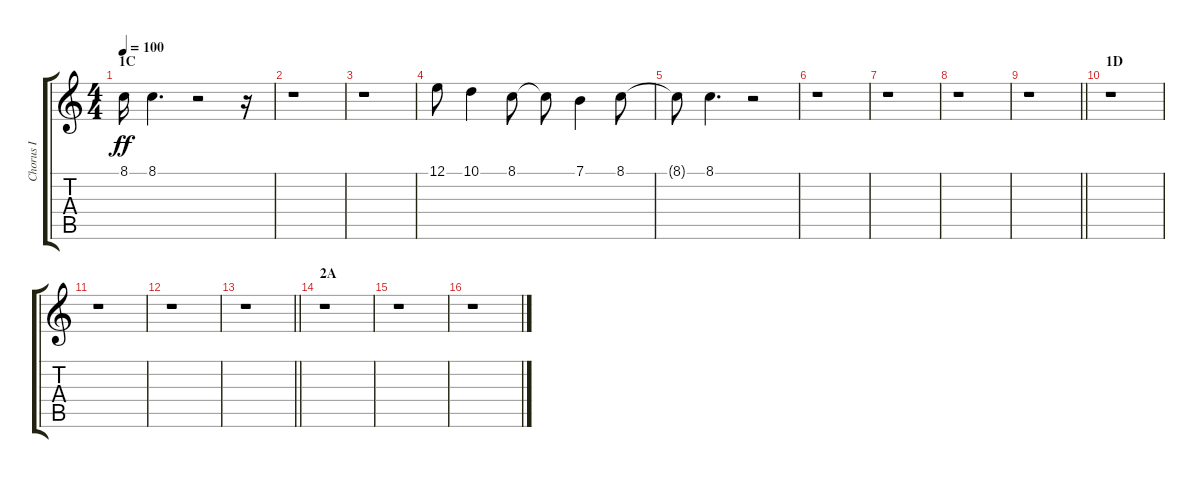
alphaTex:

\track ("Chorus I" "Chorus I") {instrument voiceoohs}
\staff {score tabs}
\tuning (E4 B3 G3 D3 A2 E2) {hide}
\ts (4 4)
\section ("" "1C")
\tempo 100
\clef g2
\ks c
8.1{t}.16{dy ff} 8.1.4{d} r.2 r.16 |
r.1 |
r.1 |
12.1.8 10.1.4 8.1.8 8.1{t}.8 7.1.4 8.1.8 |
8.1{t}.8 8.1.4{d} r.2 |
r.1 |
r.1 |
r.1 |
\barLineRight lightlight
r.1 |
\section ("" "1D")
r.1 |
r.1 |
r.1 |
\barLineRight lightlight
r.1 |
\section ("" "2A")
r.1 |
r.1 |
r.1
